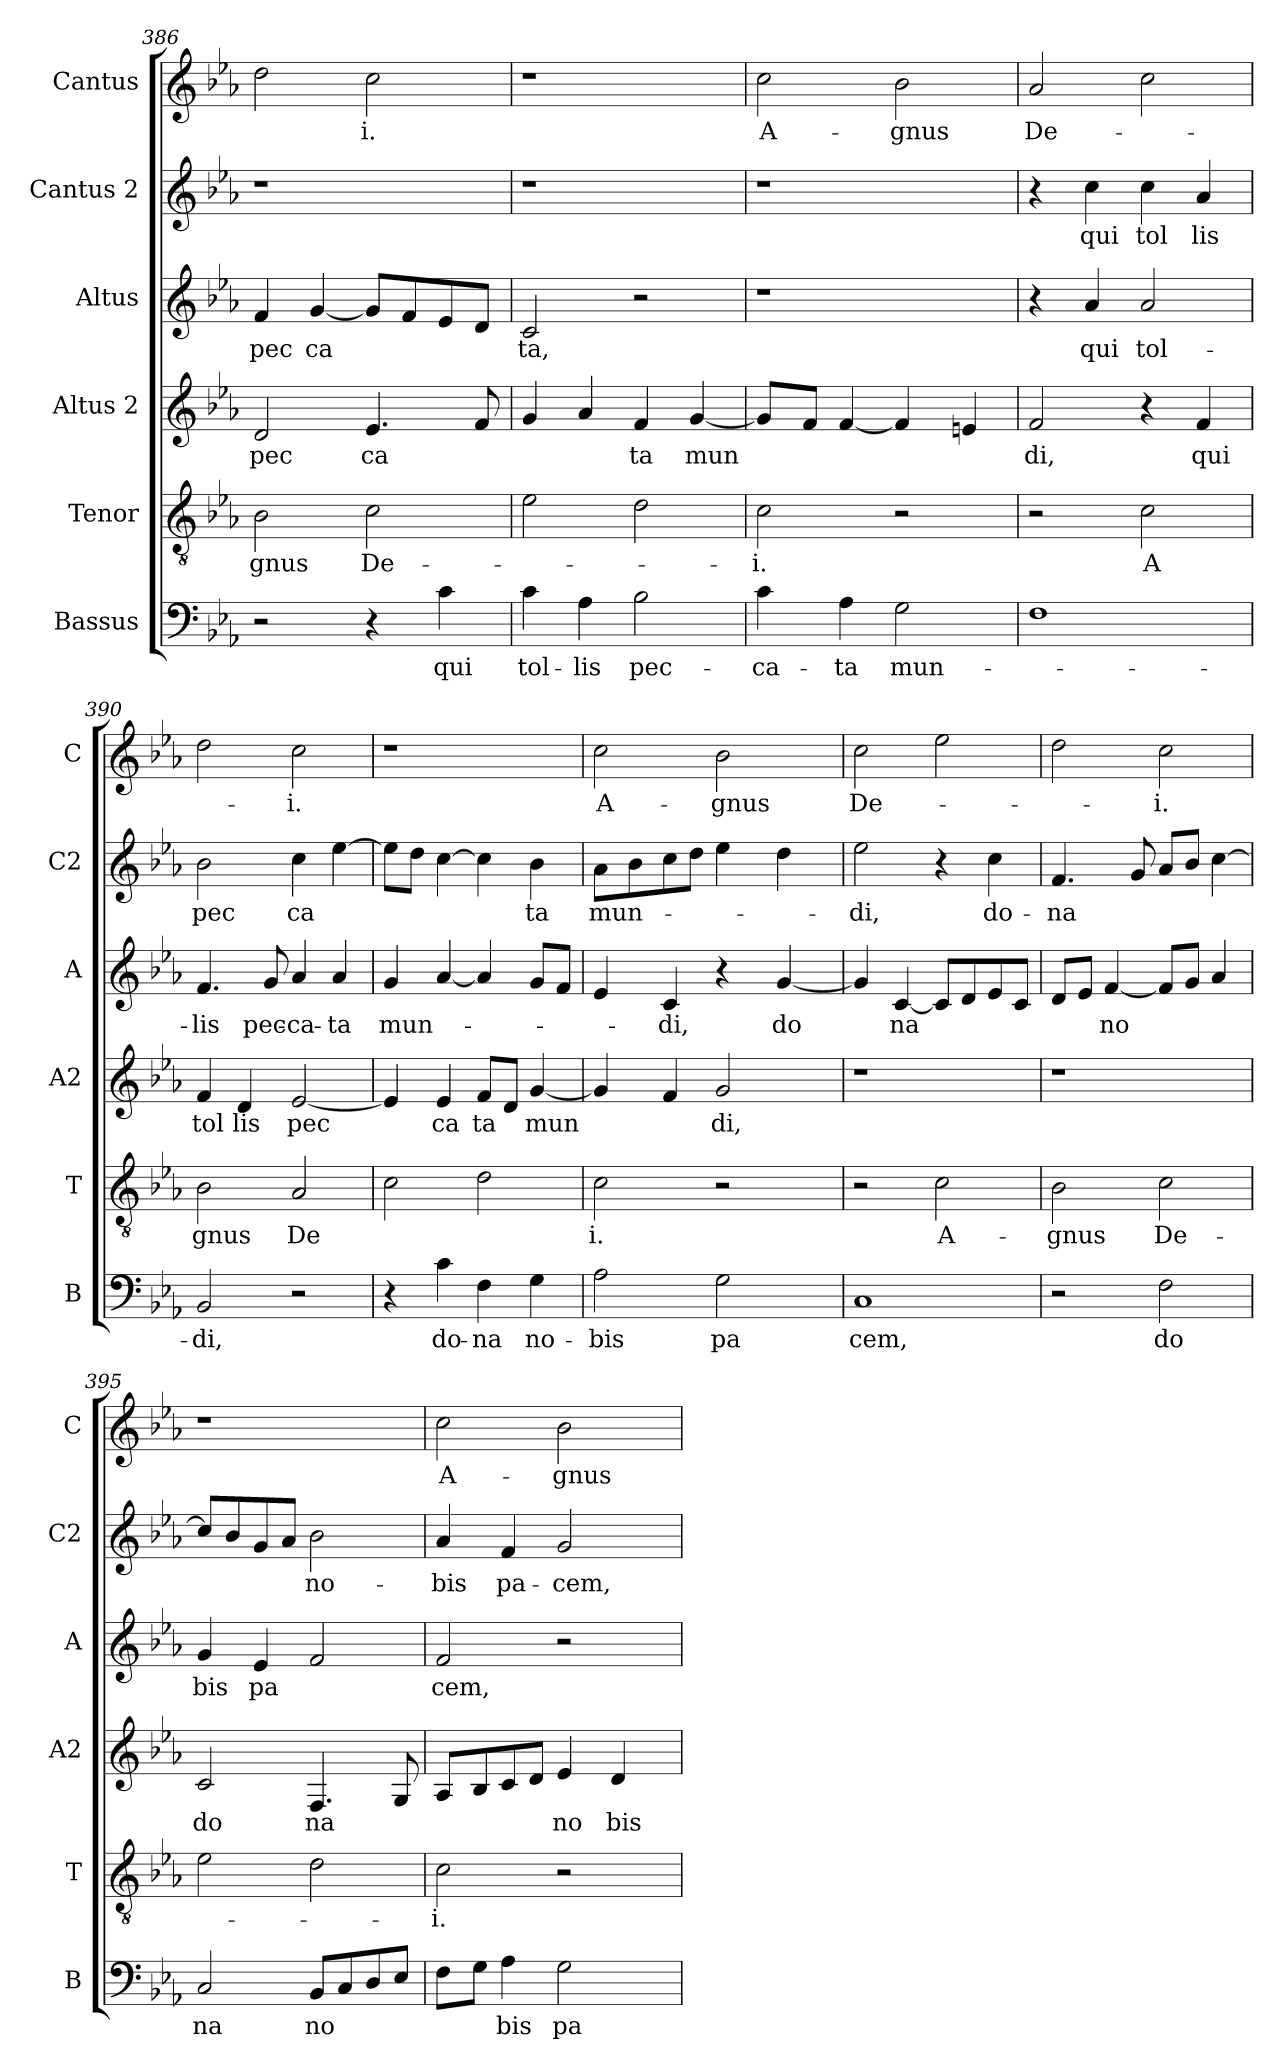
**kern	**text	**kern	**text	**kern	**text	**kern	**text	**kern	**text	**kern	**text
*part6	*part6	*part5	*part5	*part4	*part4	*part3	*part3	*part2	*part2	*part1	*part1
*staff6	*staff6	*staff5	*staff5	*staff4	*staff4	*staff3	*staff3	*staff2	*staff2	*staff1	*staff1
*I"Bassus	*	*I"Tenor	*	*I"Altus 2	*	*I"Altus	*	*I"Cantus 2	*	*I"Cantus	*
*I'B	*	*I'T	*	*I'A2	*	*I'A	*	*I'C2	*	*I'C	*
*clefF4	*	*clefGv2	*	*clefG2	*	*clefG2	*	*clefG2	*	*clefG2	*
*k[b-e-a-]	*	*k[b-e-a-]	*	*k[b-e-a-]	*	*k[b-e-a-]	*	*k[b-e-a-]	*	*k[b-e-a-]	*
*E-:	*	*E-:	*	*E-:	*	*E-:	*	*E-:	*	*E-:	*
=386	=386	=386	=386	=386	=386	=386	=386	=386	=386	=386	=386
!	!	!	!LO:LY:b:cj	!	!LO:LY:b:cj	!	!LO:LY:b:cj	!	!	!	!
2r	.	2B-\	-gnus	2d/	pec	4f/	pec	1r	.	2dd\	.
!	!	!	!	!	!	!	!LO:LY:b:cj	!	!	!	!
.	.	.	.	.	.	[<4g/	ca	.	.	.	.
!	!	!	!LO:LY:b:cj	!	!LO:LY:b:cj	!	!	!	!	!	!LO:LY:b:cj
4r	.	2c\	De-	4.e-/	ca	8g/L]	.	.	.	2cc\	-i.
.	.	.	.	.	.	8f/	.	.	.	.	.
!	!LO:LY:b:cj	!	!	!	!	!	!	!	!	!	!
4c\	qui	.	.	.	.	8e-/	.	.	.	.	.
.	.	.	.	8f/	.	8d/J	.	.	.	.	.
=387	=387	=387	=387	=387	=387	=387	=387	=387	=387	=387	=387
!	!LO:LY:b:cj	!	!	!	!	!	!LO:LY:b:cj	!	!	!	!
4c\	tol-	2e-\	.	4g/	.	2c/	ta,	1r	.	1r	.
!	!LO:LY:b:cj	!	!	!	!	!	!	!	!	!	!
4A-\	-lis	.	.	4a-/	.	.	.	.	.	.	.
!	!LO:LY:b:cj	!	!	!	!LO:LY:b:cj	!	!	!	!	!	!
2B-\	pec-	2d\	.	4f/	ta	2r	.	.	.	.	.
!	!	!	!	!	!LO:LY:b	!	!	!	!	!	!
.	.	.	.	[>4g/	mun	.	.	.	.	.	.
!!LO:LB:g=z
=388	=388	=388	=388	=388	=388	=388	=388	=388	=388	=388	=388
!	!LO:LY:b:cj	!	!LO:LY:b:cj	!	!	!	!	!	!	!	!LO:LY:b:cj
*	*	*	*	*^	*	*	*	*	*	*	*
4c\	-ca-	2c\	-i.	8g/L]	32ryy	.	1r	.	1r	.	2cc\	A-
.	.	.	.	.	2ryy	.	.	.	.	.	.	.
.	.	.	.	8f/J	.	.	.	.	.	.	.	.
!	!LO:LY:b:cj	!	!	!	!	!	!	!	!	!	!	!
4A-\	-ta	.	.	[<4f/	.	.	.	.	.	.	.	.
!	!LO:LY:b	!	!	!	!	!	!	!	!	!	!	!LO:LY:b:cj
2G\	mun-	2r	.	4f/]	.	.	.	.	.	.	2b-\	-gnus
.	.	.	.	.	4...ryy	.	.	.	.	.	.	.
.	.	.	.	4en/	.	.	.	.	.	.	.	.
=389	=389	=389	=389	=389	=389	=389	=389	=389	=389	=389	=389	=389
!	!	!	!	!	!	!LO:LY:b:cj	!	!	!	!	!	!LO:LY:b:cj
*	*	*	*	*v	*v	*	*	*	*	*	*	*
1F	.	2r	.	2f/	di,	4r	.	4r	.	2a-/	De-
!	!	!	!	!	!	!	!LO:LY:b:cj	!	!LO:LY:b:cj	!	!
.	.	.	.	.	.	4a-/	qui	4cc\	qui	.	.
!	!	!	!LO:LY:b:cj	!	!	!	!LO:LY:b:cj	!	!LO:LY:b:cj	!	!
.	.	2c\	A	4r	.	2a-/	tol-	4cc\	tol	2cc\	.
!	!	!	!	!	!LO:LY:b:cj	!	!	!	!LO:LY:b:cj	!	!
.	.	.	.	4f/	qui	.	.	4a-/	lis	.	.
=390	=390	=390	=390	=390	=390	=390	=390	=390	=390	=390	=390
!	!LO:LY:b:cj	!	!LO:LY:b:cj	!	!LO:LY:b:cj	!	!LO:LY:b:cj	!	!LO:LY:b:cj	!	!
2BB-/	-di,	2B-\	gnus	4f/	tol	4.f/	-lis	2b-\	pec	2dd\	.
!	!	!	!	!	!LO:LY:b:cj	!	!	!	!	!	!
.	.	.	.	4d/	lis	.	.	.	.	.	.
!	!	!	!	!	!	!	!LO:LY:b:cj	!	!	!	!
.	.	.	.	.	.	8g/	pec-	.	.	.	.
!	!	!	!LO:LY:b:cj	!	!LO:LY:b	!	!LO:LY:b:cj	!	!LO:LY:b:cj	!	!LO:LY:b:cj
2r	.	2A-/	De	[<2e-/	pec	4a-/	-ca-	4cc\	ca	2cc\	-i.
!	!	!	!	!	!	!	!LO:LY:b:cj	!	!	!	!
.	.	.	.	.	.	4a-/	-ta	[>4ee-\	.	.	.
=391	=391	=391	=391	=391	=391	=391	=391	=391	=391	=391	=391
!	!	!	!	!	!	!	!LO:LY:b	!	!	!	!
4r	.	2c\	.	4e-/]	.	4g/	mun-	8ee-\L]	.	1r	.
.	.	.	.	.	.	.	.	8dd\J	.	.	.
!	!LO:LY:b:cj	!	!	!	!LO:LY:b:cj	!	!	!	!	!	!
4c\	do-	.	.	4e-/	ca	[<4a-/	.	[>4cc\	.	.	.
!	!LO:LY:b:cj	!	!	!	!LO:LY:b:cj	!	!	!	!	!	!
4F\	-na	2d\	.	8f/L	ta	4a-/]	.	4cc\]	.	.	.
.	.	.	.	8d/J	.	.	.	.	.	.	.
!	!LO:LY:b:cj	!	!	!	!LO:LY:b	!	!	!	!LO:LY:b:cj	!	!
4G\	no-	.	.	[>4g/	mun	8g/L	.	4b-\	ta	.	.
.	.	.	.	.	.	8f/J	.	.	.	.	.
!!LO:PB:g=z
=392	=392	=392	=392	=392	=392	=392	=392	=392	=392	=392	=392
!	!LO:LY:b:cj	!	!LO:LY:b:cj	!	!	!	!	!	!LO:LY:b	!	!LO:LY:b:cj
*	*	*^	*	*	*	*^	*	*	*	*	*
2A-\	-bis	2c\	8ryy	i.	4g/]	.	4e-/	32.ryy	.	8a-\L	mun-	2cc\	A-
.	.	.	.	.	.	.	.	2ryy	.	.	.	.	.
.	.	.	32.ryy	.	.	.	.	.	.	8b-\	.	.	.
.	.	.	2ryy	.	.	.	.	.	.	.	.	.	.
!	!	!	!	!	!	!	!	!	!LO:LY:b:cj	!	!	!	!
.	.	.	.	.	4f/	.	4c/	.	-di,	8cc\	.	.	.
.	.	.	.	.	.	.	.	.	.	8dd\J	.	.	.
!	!LO:LY:b:cj	!	!	!	!	!LO:LY:b:cj	!	!	!	!	!	!	!LO:LY:b:cj
2G\	pa	2r	.	.	2g/	di,	4r	.	.	4ee-\	.	2b-\	-gnus
.	.	.	.	.	.	.	.	4ryy	.	.	.	.	.
.	.	.	4ryy	.	.	.	.	.	.	.	.	.	.
!	!	!	!	!	!	!	!	!	!LO:LY:b:cj	!	!	!	!
.	.	.	.	.	.	.	[<4g/	.	do	4dd\	.	.	.
.	.	.	.	.	.	.	.	8ryy	.	.	.	.	.
.	.	.	16ryy	.	.	.	.	16ryy	.	.	.	.	.
.	.	.	64ryy	.	.	.	.	64ryy	.	.	.	.	.
=393	=393	=393	=393	=393	=393	=393	=393	=393	=393	=393	=393	=393	=393
!	!LO:LY:b:cj	!	!	!	!	!	!	!	!	!	!LO:LY:b:cj	!	!LO:LY:b:cj
*	*	*v	*v	*	*	*	*v	*v	*	*	*	*	*
1C	cem,	2r	.	1r	.	4g/]	.	2ee-\	-di,	2cc\	De-
!	!	!	!	!	!	!	!LO:LY:b:cj	!	!	!	!
.	.	.	.	.	.	[<4c/	na	.	.	.	.
!	!	!	!LO:LY:b:cj	!	!	!	!	!	!	!	!
.	.	2c\	A-	.	.	8c/L]	.	4r	.	2ee-\	.
.	.	.	.	.	.	8d/	.	.	.	.	.
!	!	!	!	!	!	!	!	!	!LO:LY:b:cj	!	!
.	.	.	.	.	.	8e-/	.	4cc\	do-	.	.
.	.	.	.	.	.	8c/J	.	.	.	.	.
=394	=394	=394	=394	=394	=394	=394	=394	=394	=394	=394	=394
!	!	!	!LO:LY:b:cj	!	!	!	!	!	!LO:LY:b:cj	!	!
2r	.	2B-\	-gnus	1r	.	8d/L	.	4.f/	-na	2dd\	.
.	.	.	.	.	.	8e-/J	.	.	.	.	.
!	!	!	!	!	!	!	!LO:LY:b:cj	!	!	!	!
.	.	.	.	.	.	[<4f/	no	.	.	.	.
.	.	.	.	.	.	.	.	8g/	.	.	.
!	!LO:LY:b:cj	!	!LO:LY:b:cj	!	!	!	!	!	!	!	!LO:LY:b:cj
2F\	do	2c\	De-	.	.	8f/L]	.	8a-/L	.	2cc\	-i.
.	.	.	.	.	.	8g/J	.	8b-/J	.	.	.
.	.	.	.	.	.	4a-/	.	[>4cc\	.	.	.
=395	=395	=395	=395	=395	=395	=395	=395	=395	=395	=395	=395
!	!LO:LY:b:cj	!	!	!	!LO:LY:b:cj	!	!LO:LY:b:cj	!	!	!	!
2C/	na	2e-\	.	2c/	do	4g/	bis	8cc/L]	.	1r	.
.	.	.	.	.	.	.	.	8b-/	.	.	.
!	!	!	!	!	!	!	!LO:LY:b:cj	!	!	!	!
.	.	.	.	.	.	4e-/	pa	8g/	.	.	.
.	.	.	.	.	.	.	.	8a-/J	.	.	.
!	!LO:LY:b:cj	!	!	!	!LO:LY:b:cj	!	!	!	!LO:LY:b:cj	!	!
8BB-/L	no	2d\	.	4.F/	na	2f/	.	2b-\	no-	.	.
8C/	.	.	.	.	.	.	.	.	.	.	.
8D/	.	.	.	.	.	.	.	.	.	.	.
8E-/J	.	.	.	8G/	.	.	.	.	.	.	.
!!LO:LB:g=z
=396	=396	=396	=396	=396	=396	=396	=396	=396	=396	=396	=396
!	!	!	!LO:LY:b:cj	!	!	!	!LO:LY:b:cj	!	!LO:LY:b:cj	!	!LO:LY:b:cj
*^	*	*	*	*	*	*	*	*	*	*	*
8F\L	32.ryy	.	2c\	-i.	8A-/L	.	2f/	cem,	4a-/	-bis	2cc\	A-
.	2ryy	.	.	.	.	.	.	.	.	.	.	.
8G\J	.	.	.	.	8B-/	.	.	.	.	.	.	.
!	!	!LO:LY:b:cj	!	!	!	!	!	!	!	!LO:LY:b:cj	!	!
4A-\	.	bis	.	.	8c/	.	.	.	4f/	pa-	.	.
.	.	.	.	.	8d/J	.	.	.	.	.	.	.
!	!	!LO:LY:b:cj	!	!	!	!LO:LY:b:cj	!	!	!	!LO:LY:b:cj	!	!LO:LY:b:cj
2G\	.	pa-	2r	.	4e-/	no	2r	.	2g/	-cem,	2b-\	-gnus
.	4ryy	.	.	.	.	.	.	.	.	.	.	.
!	!	!	!	!	!	!LO:LY:b:cj	!	!	!	!	!	!
.	.	.	.	.	4d/	bis	.	.	.	.	.	.
.	8ryy	.	.	.	.	.	.	.	.	.	.	.
.	16ryy	.	.	.	.	.	.	.	.	.	.	.
.	64ryy	.	.	.	.	.	.	.	.	.	.	.
*v	*v	*	*	*	*	*	*	*	*	*	*	*
=	=	=	=	=	=	=	=	=	=	=	=
*-	*-	*-	*-	*-	*-	*-	*-	*-	*-	*-	*-
